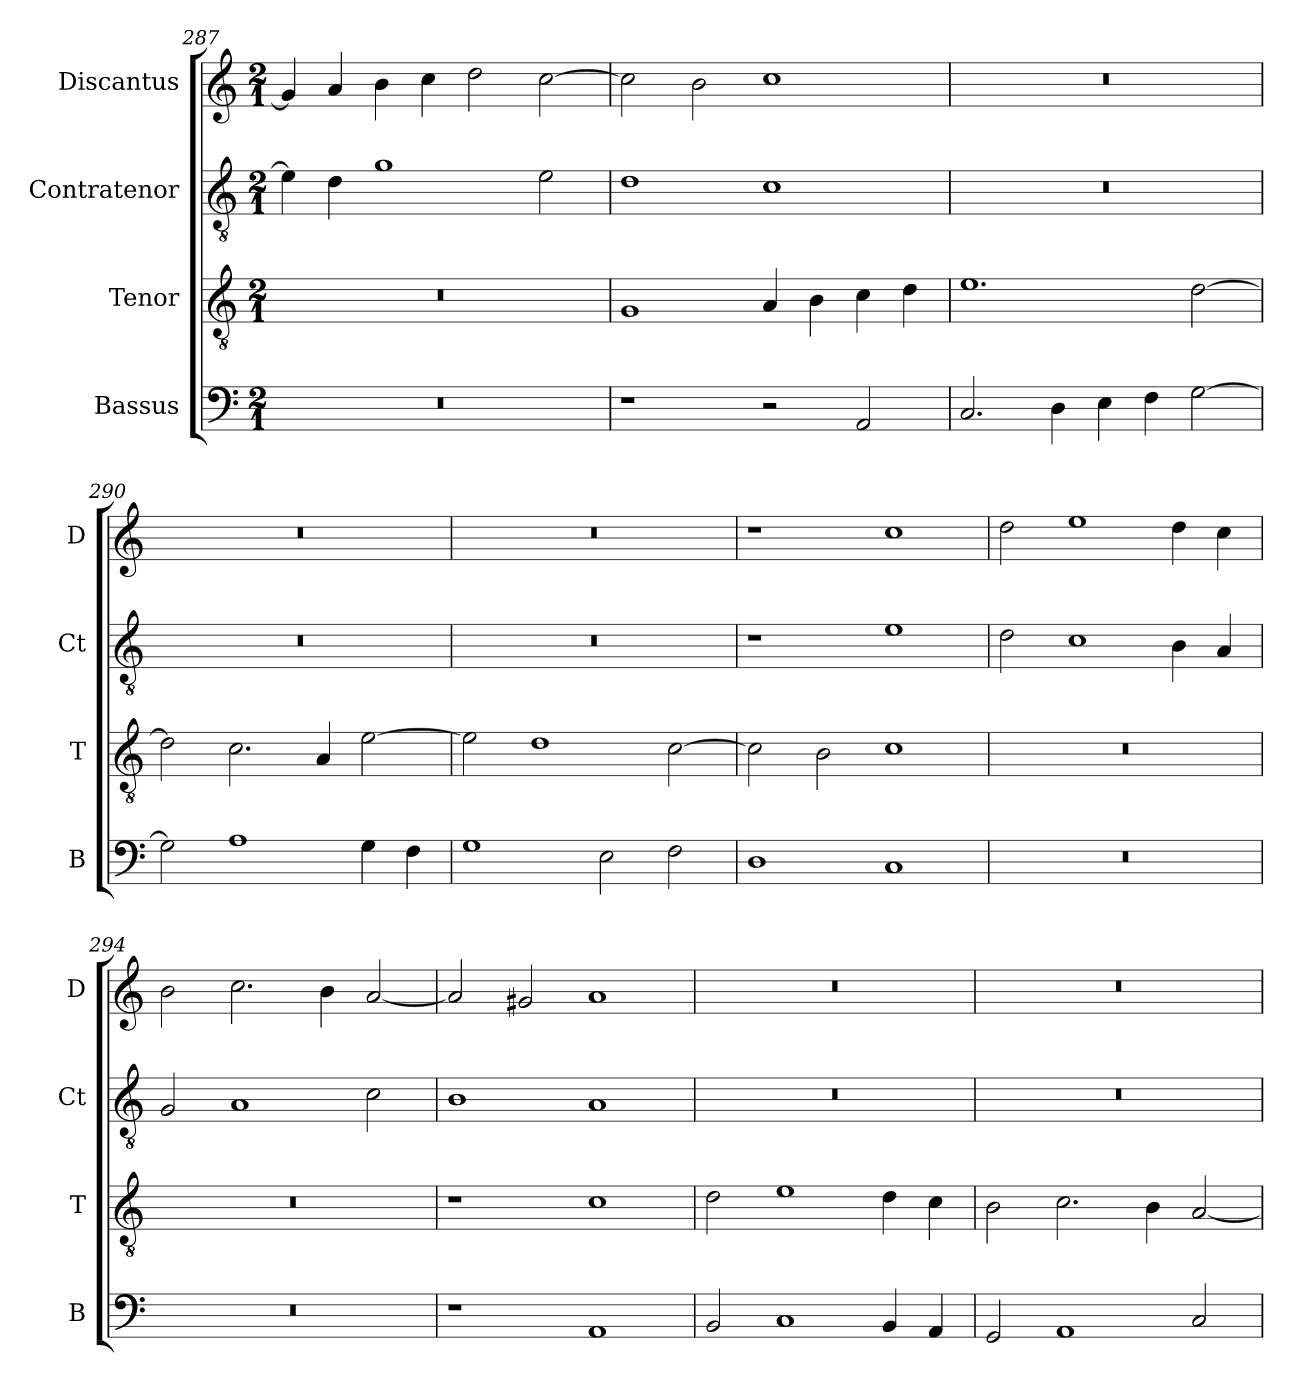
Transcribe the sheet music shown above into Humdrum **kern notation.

**kern	**kern	**kern	**kern
*part4	*part3	*part2	*part1
*staff4	*staff3	*staff2	*staff1
*I"Bassus	*I"Tenor	*I"Contratenor	*I"Discantus
*I'B	*I'T	*I'Ct	*I'D
*clefF4	*clefGv2	*clefGv2	*clefG2
*k[]	*k[]	*k[]	*k[]
*M2/1	*M2/1	*M2/1	*M2/1
=287	=287	=287	=287
0r	0r	4e\]	4g/]
.	.	4d\	4a/
.	.	1g	4b\
.	.	.	4cc\
.	.	.	2dd\
.	.	2e\	[2cc\
=288	=288	=288	=288
1r	1G	1d	2cc\]
.	.	.	2b\
2r	4A/	1c	1cc
.	4B\	.	.
2AA/	4c\	.	.
.	4d\	.	.
=289	=289	=289	=289
2.C/	1.e	0r	0r
4D\	.	.	.
4E\	.	.	.
4F\	.	.	.
[2G\	[2d\	.	.
=290	=290	=290	=290
2G\]	2d\]	0r	0r
1A	2.c\	.	.
.	4A/	.	.
4G\	[2e\	.	.
4F\	.	.	.
=291	=291	=291	=291
1G	2e\]	0r	0r
.	1d	.	.
2E\	.	.	.
2F\	[2c\	.	.
=292	=292	=292	=292
1D	2c\]	1r	1r
.	2B\	.	.
1C	1c	1e	1cc
=293	=293	=293	=293
0r	0r	2d\	2dd\
.	.	1c	1ee
.	.	4B\	4dd\
.	.	4A/	4cc\
=294	=294	=294	=294
0r	0r	2G/	2b\
.	.	1A	2.cc\
.	.	.	4b\
.	.	2c\	[2a/
=295	=295	=295	=295
1r	1r	1B	2a/]
.	.	.	2g#X/
1AA	1c	1A	1a
=296	=296	=296	=296
2BB/	2d\	0r	0r
1C	1e	.	.
4BB/	4d\	.	.
4AA/	4c\	.	.
=297	=297	=297	=297
2GG/	2B\	0r	0r
1AA	2.c\	.	.
.	4B\	.	.
2C/	[2A/	.	.
=	=	=	=
*-	*-	*-	*-
